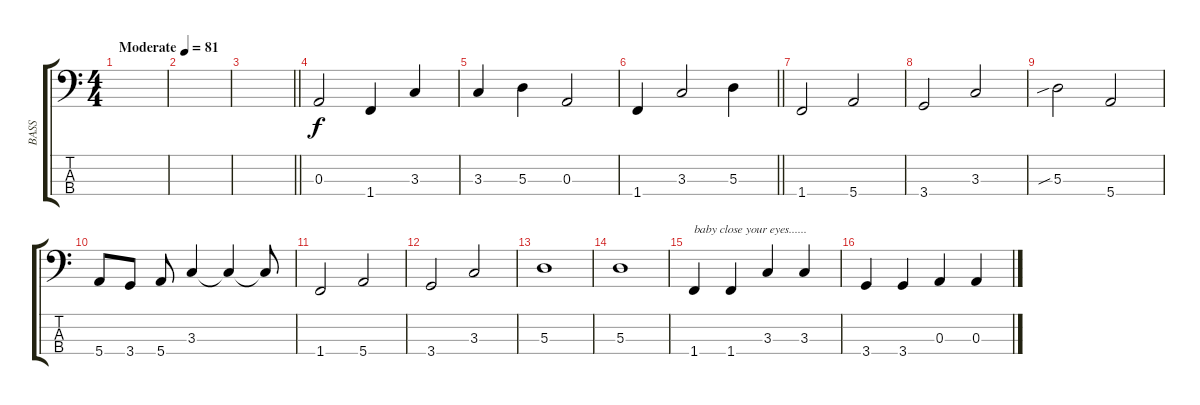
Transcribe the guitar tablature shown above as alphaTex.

\track ("BASS" "BASS") {instrument electricbassfinger}
\staff {score tabs}
\tuning (G2 D2 A1 E1) {hide}
\ts (4 4)
\tempo (81 "Moderate")
\clef f4
\ks c
|
|
\barLineRight lightlight
|
0.3.2 1.4.4 3.3.4 |
3.3.4 5.3.4 0.3.2 |
\barLineRight lightlight
1.4.4 3.3.2 5.3.4 |
1.4.2 5.4.2 |
3.4.2 3.3.2 |
5.3{sib}.2 5.4.2 |
5.4.8 3.4.8 5.4.8 3.3.4 3.3{t}.4 3.3{t}.8 |
1.4.2 5.4.2 |
3.4.2 3.3.2 |
5.3.1 |
5.3.1 |
1.4.4{txt "baby close your eyes......"} 1.4.4 3.3.4 3.3.4 |
3.4.4 3.4.4 0.3.4 0.3.4
